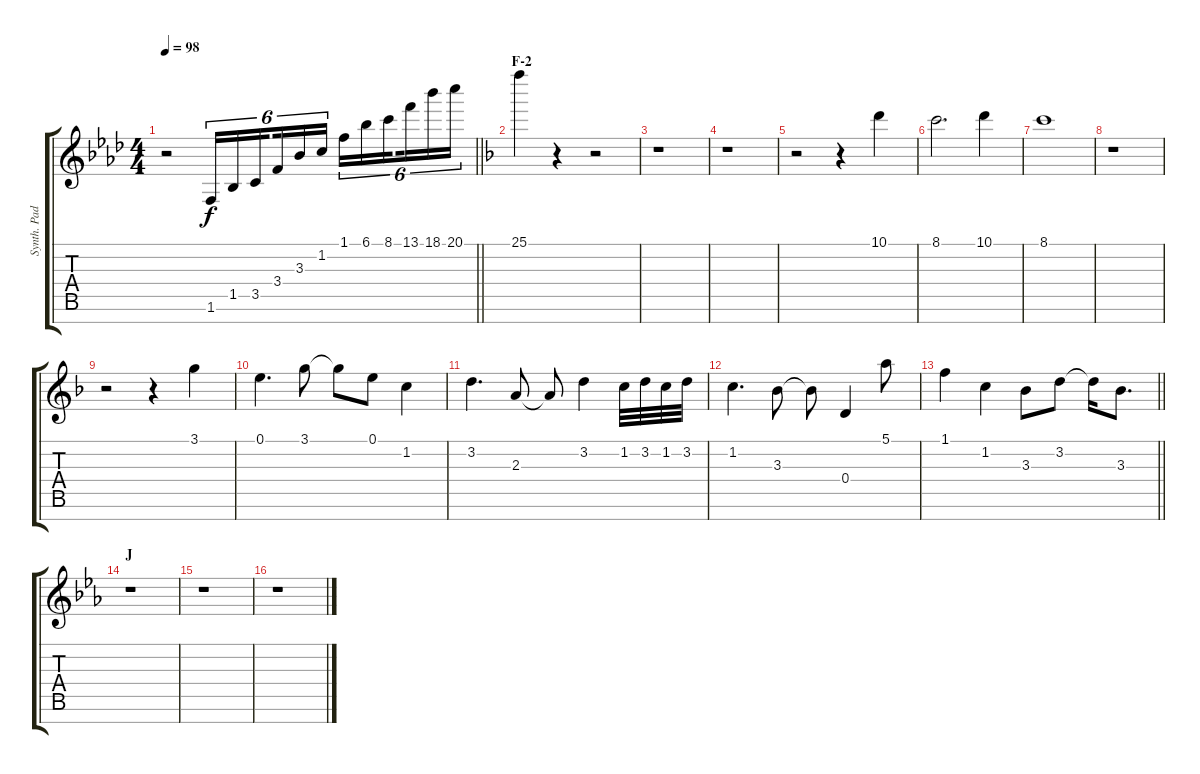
\track ("Synth. Pad I" "Synth. Pad") {instrument fx5brightness}
\staff {score tabs}
\tuning (E5 B4 G4 D4 A3 E3 B2) {hide}
\ts (4 4)
\tempo 98
\clef g2
\barLineRight lightlight
\ks ab
r.2{dy f} 1.6.16{tu (6 4)} 1.5.16{tu (6 4)} 3.5.16{tu (6 4) beam splitsecondary} 3.4.16{tu (6 4)} 3.3.16{tu (6 4)} 1.2.16{tu (6 4)} 1.1.16{tu (6 4)} 6.1.16{tu (6 4)} 8.1.16{tu (6 4) beam splitsecondary} 13.1.16{tu (6 4)} 18.1.16{tu (6 4)} 20.1.16{tu (6 4)} |
\section ("" "F-2")
\ks f
25.1.4 r.4 r.2 |
r.1 |
r.1 |
r.2 r.4 10.1.4 |
8.1.2{d} 10.1.4 |
8.1.1 |
r.1 |
r.2 r.4 3.1.4 |
0.1.4{d} 3.1.8 3.1{t}.8 0.1.8 1.2.4 |
3.2.4{d} 2.3.8 2.3{t}.8 3.2.4 1.2.32 3.2.32 1.2.32 3.2.32 |
1.2.4{d} 3.3.8 3.3{t}.8 0.4.4 5.1.8 |
\barLineRight lightlight
1.1.4 1.2.4 3.3.8 3.2.8 3.2{t}.16 3.3.8{d} |
\section ("" "J")
\ks eb
r.1 |
r.1 |
r.1
